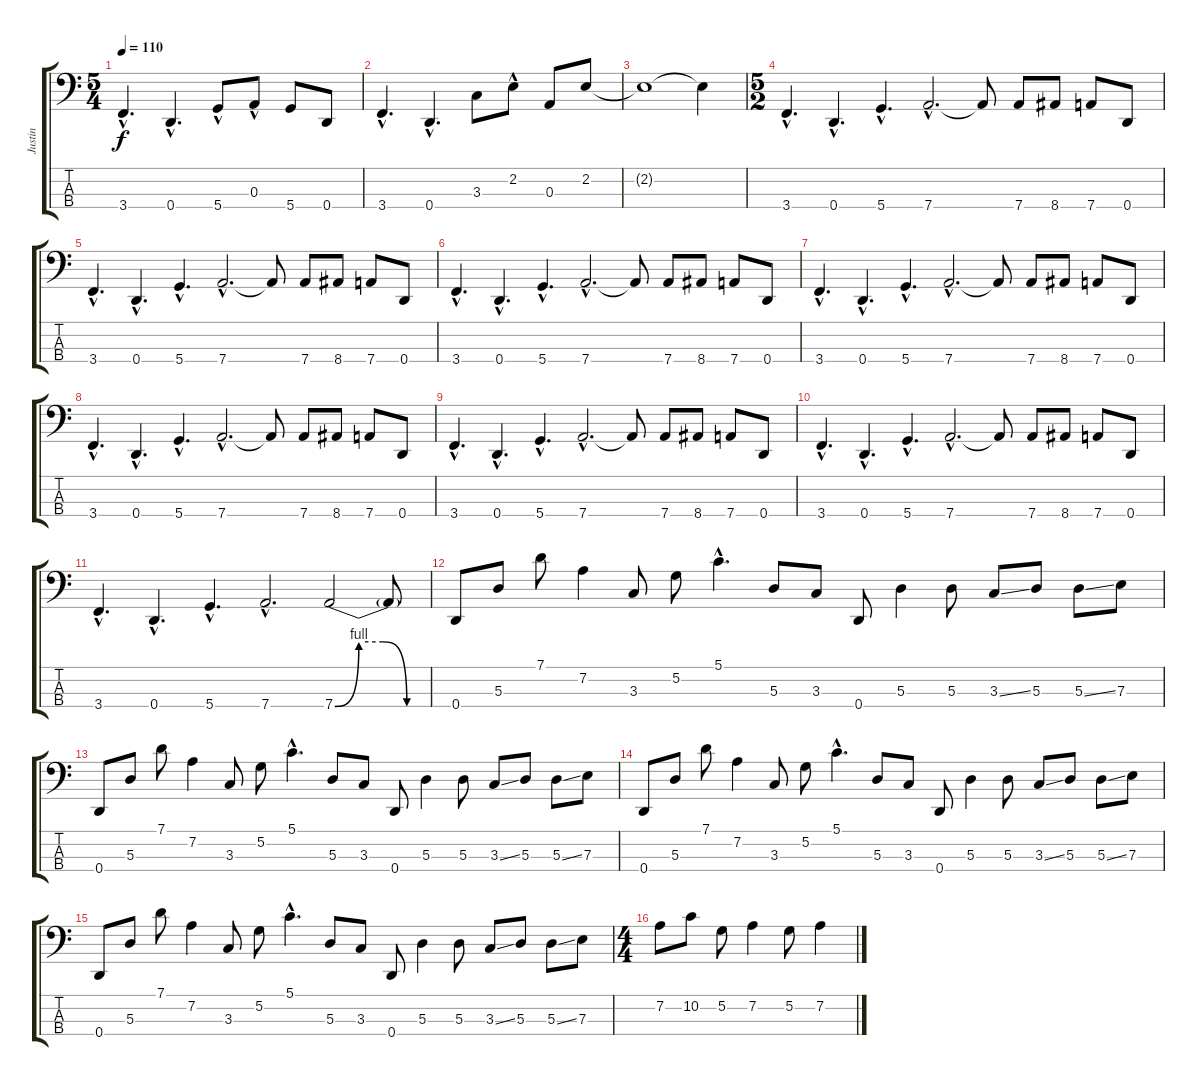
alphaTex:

\track ("Justin" "Justin") {instrument electricbassfinger}
\staff {score tabs}
\tuning (G2 D2 A1 D1) {hide}
\ts (5 4)
\tempo 110
\clef f4
\ks c
3.4{hac}.4{d dy f} 0.4{hac}.4{d} 5.4{hac}.8 0.3{hac}.8 5.4.8 0.4.8 |
3.4{hac}.4{d} 0.4{hac}.4{d} 3.3.8 2.2{hac}.8 0.3.8 2.2.8 |
2.2{t}.1 2.2{t}.4 |
\ts (5 2)
3.4{hac}.4{d} 0.4{hac}.4{d} 5.4{hac}.4{d} 7.4{hac}.2{d} 7.4{t}.8 7.4.8 8.4.8 7.4.8 0.4.8 |
3.4{hac}.4{d} 0.4{hac}.4{d} 5.4{hac}.4{d} 7.4{hac}.2{d} 7.4{t}.8 7.4.8 8.4.8 7.4.8 0.4.8 |
3.4{hac}.4{d} 0.4{hac}.4{d} 5.4{hac}.4{d} 7.4{hac}.2{d} 7.4{t}.8 7.4.8 8.4.8 7.4.8 0.4.8 |
3.4{hac}.4{d} 0.4{hac}.4{d} 5.4{hac}.4{d} 7.4{hac}.2{d} 7.4{t}.8 7.4.8 8.4.8 7.4.8 0.4.8 |
3.4{hac}.4{d} 0.4{hac}.4{d} 5.4{hac}.4{d} 7.4{hac}.2{d} 7.4{t}.8 7.4.8 8.4.8 7.4.8 0.4.8 |
3.4{hac}.4{d} 0.4{hac}.4{d} 5.4{hac}.4{d} 7.4{hac}.2{d} 7.4{t}.8 7.4.8 8.4.8 7.4.8 0.4.8 |
3.4{hac}.4{d} 0.4{hac}.4{d} 5.4{hac}.4{d} 7.4{hac}.2{d} 7.4{t}.8 7.4.8 8.4.8 7.4.8 0.4.8 |
3.4{hac}.4{d} 0.4{hac}.4{d} 5.4{hac}.4{d} 7.4{hac}.2{d} 7.4{be (custom 0 0 15 4 30 4 45 0 60 0)}.2 7.4{t}.8 |
0.4.8 5.3.8 7.1.8 7.2.4 3.3.8 5.2.8 5.1{hac}.4{d} 5.3.8 3.3.8 0.4.8 5.3.4 5.3.8 3.3{ss}.8 5.3.8 5.3{ss}.8 7.3.8 |
0.4.8 5.3.8 7.1.8 7.2.4 3.3.8 5.2.8 5.1{hac}.4{d} 5.3.8 3.3.8 0.4.8 5.3.4 5.3.8 3.3{ss}.8 5.3.8 5.3{ss}.8 7.3.8 |
0.4.8 5.3.8 7.1.8 7.2.4 3.3.8 5.2.8 5.1{hac}.4{d} 5.3.8 3.3.8 0.4.8 5.3.4 5.3.8 3.3{ss}.8 5.3.8 5.3{ss}.8 7.3.8 |
0.4.8 5.3.8 7.1.8 7.2.4 3.3.8 5.2.8 5.1{hac}.4{d} 5.3.8 3.3.8 0.4.8 5.3.4 5.3.8 3.3{ss}.8 5.3.8 5.3{ss}.8 7.3.8 |
\ts (4 4)
7.2.8 10.2.8 5.2.8 7.2.4 5.2.8 7.2.4
